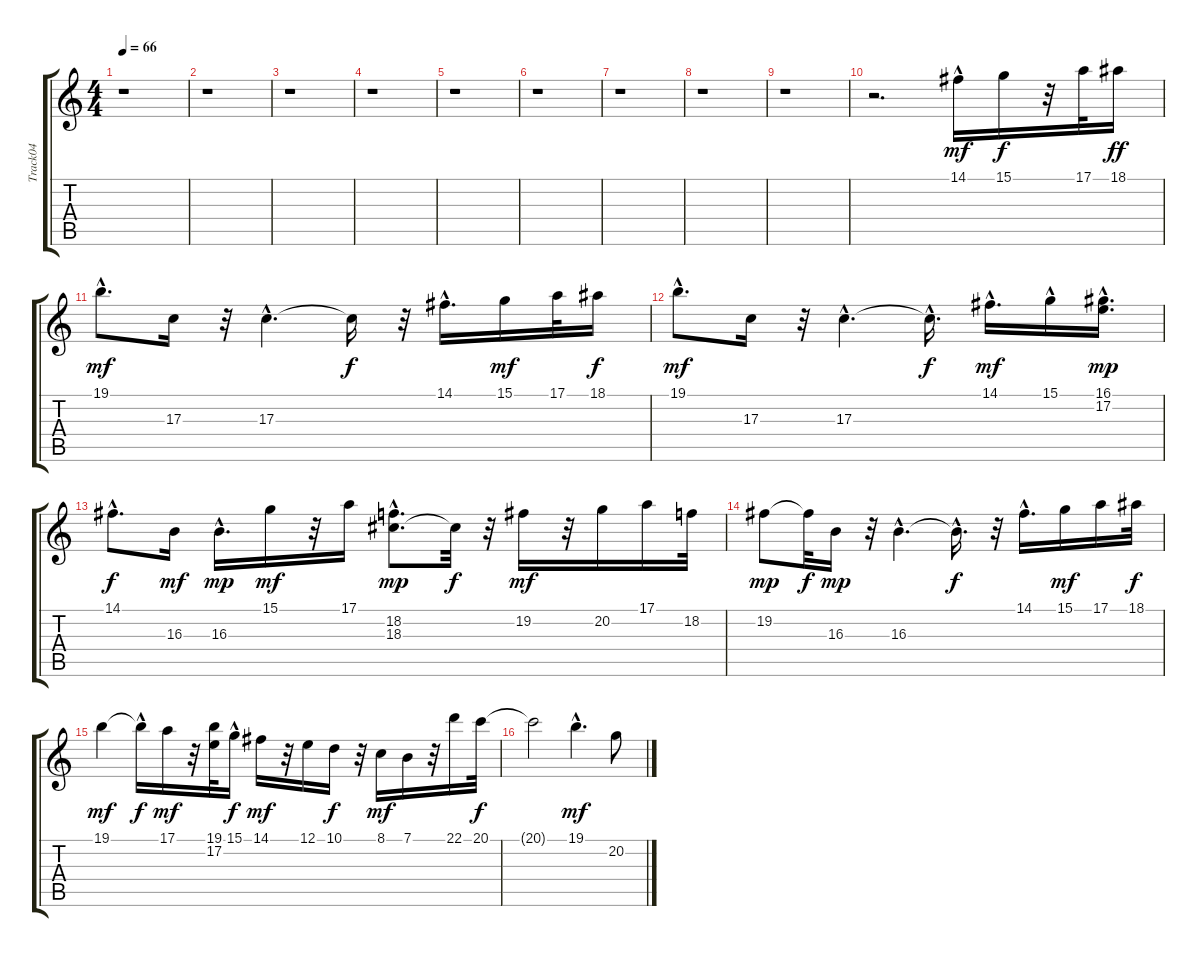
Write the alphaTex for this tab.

\track ("Track04" "Track04") {instrument acousticgrandpiano}
\staff {score tabs}
\tuning (E4 B3 G3 D3 A2 E2) {hide}
\ts (4 4)
\tempo 66
\clef g2
\ks c
r.1{dy f} |
r.1 |
r.1 |
r.1 |
r.1 |
r.1 |
r.1 |
r.1 |
r.1 |
r.2{d} 14.1{hac}.16{dy mf} 15.1.16{dy f} r.32 17.1.32 18.1.16{dy ff} |
19.1{hac}.8{d dy mf} 17.3.16 r.32 17.3{hac}.4{d} 17.3{t}.16{dy f} r.32 14.1{hac}.16{d} 15.1.16{dy mf} 17.1.32 18.1.16{dy f} |
19.1{hac}.8{d dy mf} 17.3.16 r.32 17.3{hac}.4{d} 17.3{hac t}.16{d dy f} 14.1{hac}.16{d dy mf} 15.1{hac}.16 (16.1 17.2{hac}).16{d dy mp} |
14.1{hac}.8{d dy f} 16.3.16{dy mf} 16.3{hac}.16{d dy mp} 15.1.16{dy mf} r.32 17.1.16 (18.2 18.3{hac}).8{d dy mp} 18.3{t}.32{dy f} r.32 19.2.16{dy mf} r.32 20.2.16 17.1.16 18.2.32 |
19.2.8{dy mp} 19.2{t}.32{dy f} 16.3.16{dy mp} r.32 16.3{hac}.4{d} 16.3{hac t}.16{d dy f} r.32 14.1{hac}.16{d} 15.1.16{dy mf} 17.1.16 18.1.32{dy f} |
19.1.4{dy mf} 19.1{hac t}.16{dy f} 17.1.16{dy mf} r.32 (19.1 17.2).32 15.1{hac}.16{dy f} 14.1.16{dy mf} r.32 12.1.16 10.1.16{dy f} r.32 8.1.16{dy mf} 7.1.16 r.32 22.1.16 20.1.32{dy f} |
20.1{t}.2 19.1{hac}.4{d dy mf} 20.2.8
